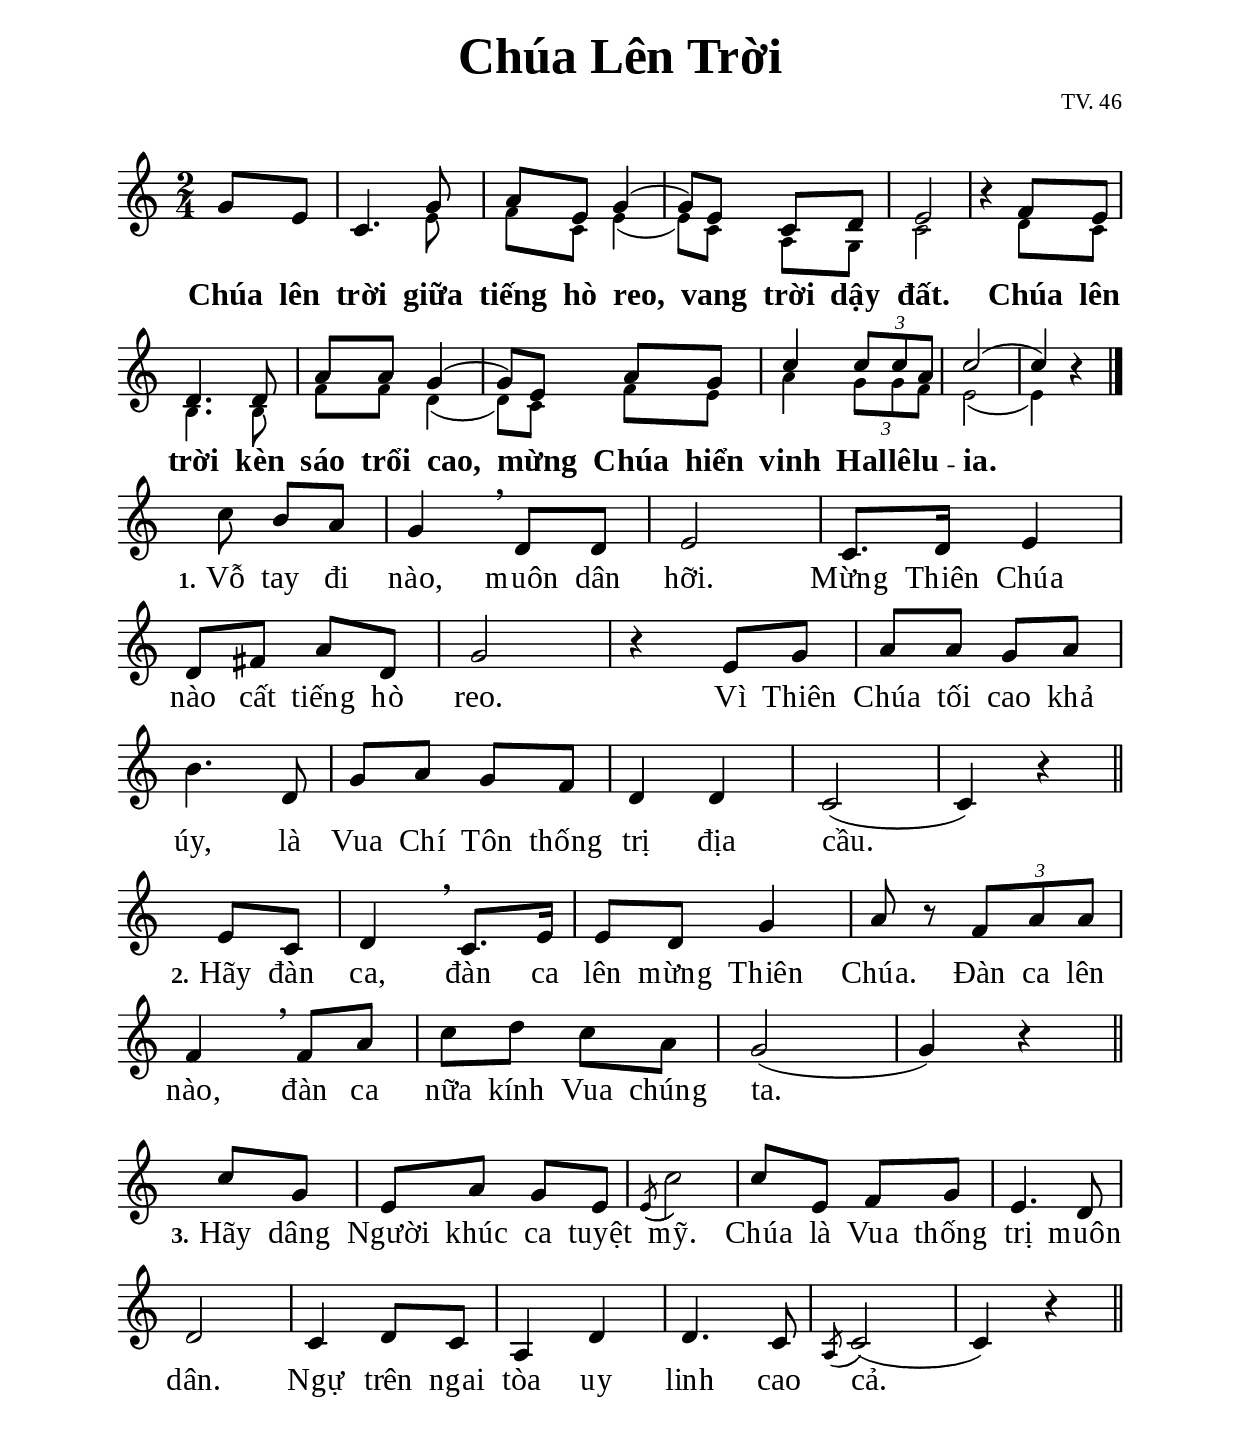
% Cài đặt chung
\version "2.20.0"
\include "english.ly"

\header {
  title = \markup { \fontsize #3 "Chúa Lên Trời" }
  composer = "TV. 46"
  arranger = " "
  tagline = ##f
}

\paper {
  #(set-paper-size "a4")
  top-margin = 15\mm
  bottom-margin = 15\mm
  left-margin = 20\mm
  right-margin = 20\mm
  indent = #0
  #(define fonts
    (make-pango-font-tree
      "Liberation Serif"
      "Liberation Serif"
      "Liberation Serif"
      (/ 20 20)))
  page-count = #1
}

% Nhạc điệp khúc
nhacDiepKhucSop = \relative c'' {
  \partial 4 g8 e |
  c4. g'8 |
  a e g4 ( |
  g8) e c d |
  e2 |
  r4 f8 e |
  d4. d8 |
  a' a g4 ( |
  g8) e a g |
  c4 \tuplet 3/2 { c8 c a } |
  c2 ( |
  c4) r \bar "|."
}

nhacDiepKhucBas = \relative c' {
  \override NoteHead.font-size = #-2
  \skip 4
  \skip 4. e8 |
  f c e4 ( |
  e8) c a g |
  c2 |
  r4 d8 c |
  b4. b8 |
  f' f d4 ( |
  d8) c f e |
  a4 \tuplet 3/2 { g8 g f } |
  e2 ( |
  e4) r
}

% Nhạc phiên khúc
nhacPhienKhucMot = \relative c'' {
  \partial 4. c8 b a |
  g4 \breathe d8 d |
  e2 |
  c8. d16 e4 
  d8 fs a d, |
  g2 |
  r4 e8 g |
  a a g a |
  b4. d,8 |
  g a g f |
  d4 d |
  c2 ( |
  c4) r \bar "||"
}

nhacPhienKhucHai = \relative c' {
  \partial 4 e8 c |
  d4 \breathe c8. e16 |
  e8 d g4 |
  a8 r \tuplet 3/2 { f8 a a } |
  f4 \breathe f8 a |
  c d c a |
  g2 ( |
  g4) r \bar "||"
}

nhacPhienKhucBa = \relative c'' {
  \partial 4 c8 g |
  e a g e |
  \acciaccatura e8 (c'2) |
  c8 e, f g |
  e4. d8 |
  d2 |
  c4 d8 c |
  a4 d |
  d4. c8 |
  \acciaccatura a8 c2 ( |
  c4) r \bar "||"
}

% Lời điệp khúc
loiDiepKhuc = \lyricmode {
  Chúa lên trời giữa tiếng hò reo, vang trời dậy đất.
  Chúa lên trời kèn sáo trổi cao, mừng Chúa hiển vinh
  Hal -- lê -- lu -- ia.
}

% Lời phiên khúc
loiPhienKhucMot = \lyricmode {
  \set stanza = #"1."
  Vỗ tay đi nào, muôn dân hỡi.
  Mừng Thiên Chúa nào cất tiếng hò reo.
  Vì Thiên Chúa tối cao khả úy,
  là Vua Chí Tôn thống trị địa cầu.
}

loiPhienKhucHai = \lyricmode {
  \set stanza = #"2."
  Hãy đàn ca, đàn ca lên mừng Thiên Chúa.
  Đàn ca lên nào, đàn ca nữa kính Vua chúng ta.
}

loiPhienKhucBa = \lyricmode {
  \set stanza = #"3."
  Hãy dâng Người khúc ca tuyệt mỹ.
  Chúa là Vua thống trị muôn dân.
  Ngự trên ngai tòa uy linh cao cả.
}


% Dàn trang
\score {
  \new ChoirStaff <<
    \new Staff = diepKhuc \with {
        \consists "Merge_rests_engraver"
        \magnifyStaff #(magstep +1)
      }
      <<
      \new Voice = beSop {
        \voiceOne \key c \major \time 2/4 \nhacDiepKhucSop
      }
      \new Voice = beBas {
        \voiceTwo \key c \major \time 2/4 \nhacDiepKhucBas
      }
    >>
    \new Lyrics \lyricsto beSop \loiDiepKhuc
  >>
  \layout {
    \override Lyrics.LyricText.font-series = #'bold
    \override Lyrics.LyricText.font-size = #+3
    \override Lyrics.LyricSpace.minimum-distance = #1.5
    \override Score.BarNumber.break-visibility = ##(#f #f #f)
  }
}

\score {
  \new ChoirStaff <<
    \new Staff = phienKhuc \with {
        \magnifyStaff #(magstep +1)
      }
      <<
      \new Voice = beSop {
        \key c \major \time 2/4 \nhacPhienKhucMot
      }
    >>
    \new Lyrics \lyricsto beSop \loiPhienKhucMot
  >>
  \layout {
    \override Staff.TimeSignature.transparent = ##t
    \override Lyrics.LyricText.font-size = #+3
    \override Lyrics.LyricSpace.minimum-distance = #1.5
    \override Score.BarNumber.break-visibility = ##(#f #f #f)
  }
}

\score {
  \new ChoirStaff <<
    \new Staff = phienKhuc \with {
        \magnifyStaff #(magstep +1)
      }
      <<
      \new Voice = beSop {
        \key c \major \time 2/4 \nhacPhienKhucHai
      }
    >>
    \new Lyrics \lyricsto beSop \loiPhienKhucHai
  >>
  \layout {
    \override Staff.TimeSignature.transparent = ##t
    \override Lyrics.LyricText.font-size = #+3
    \override Lyrics.LyricSpace.minimum-distance = #1.5
    \override Score.BarNumber.break-visibility = ##(#f #f #f)
  }
}

\score {
  \new ChoirStaff <<
    \new Staff = phienKhuc \with {
        \magnifyStaff #(magstep +1)
      }
      <<
      \new Voice = beSop {
        \key c \major \time 2/4 \nhacPhienKhucBa
      }
    >>
    \new Lyrics \lyricsto beSop \loiPhienKhucBa
  >>
  \layout {
    \override Staff.TimeSignature.transparent = ##t
    \override Lyrics.LyricText.font-size = #+3
    \override Lyrics.LyricSpace.minimum-distance = #1.5
    \override Score.BarNumber.break-visibility = ##(#f #f #f)
  }
}
